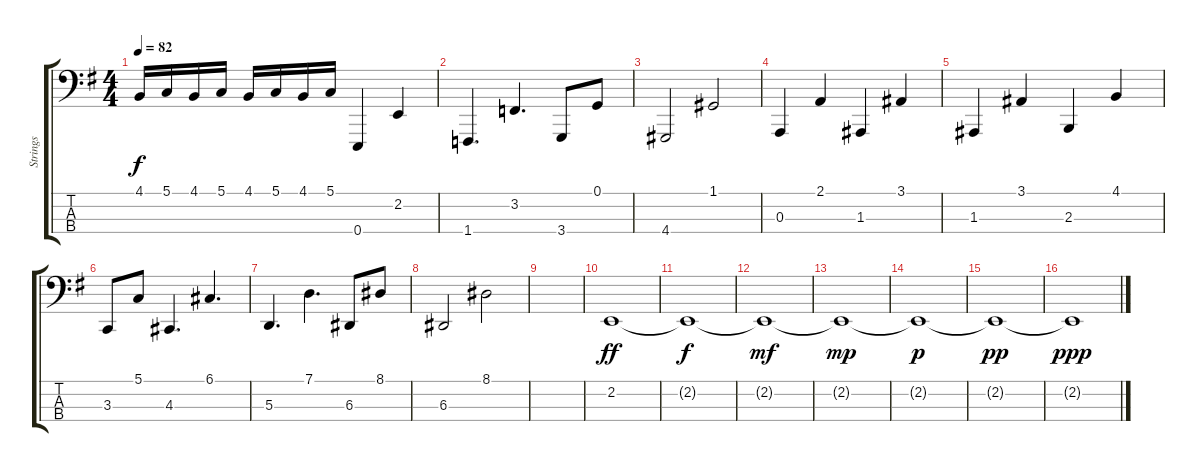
\track ("Strings" "Strings") {instrument stringensemble1}
\staff {score tabs}
\tuning (G2 D2 A1 E1) {hide}
\ts (4 4)
\tempo 82
\clef f4
\ks g
4.1.16{dy f} 5.1.16 4.1.16 5.1.16 4.1.16 5.1.16 4.1.16 5.1.16 0.4.4 2.2.4 |
1.4.4{d} 3.2.4{d} 3.4.8 0.1.8 |
4.4.2 1.1.2 |
0.3.4 2.1.4 1.3.4 3.1.4 |
1.3.4 3.1.4 2.3.4 4.1.4 |
3.3.8 5.1.8 4.3.4{d} 6.1.4{d} |
5.3.4{d} 7.1.4{d} 6.3.8 8.1.8 |
6.3.2 8.1.2 |
|
2.2.1{dy ff} |
2.2{t}.1{dy f} |
2.2{t}.1{dy mf} |
2.2{t}.1{dy mp} |
2.2{t}.1{dy p} |
2.2{t}.1{dy pp} |
2.2{t}.1{dy ppp}
